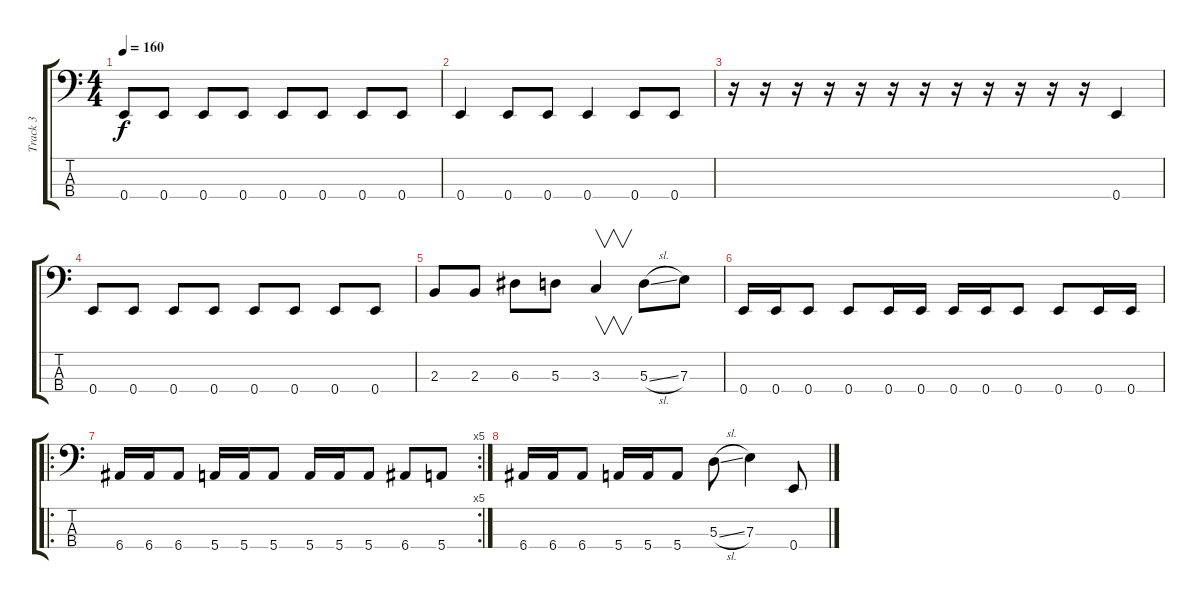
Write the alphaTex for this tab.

\track ("Track 3" "Track 3") {instrument electricbasspick}
\staff {score tabs}
\tuning (G2 D2 A1 E1) {hide}
\ts (4 4)
\tempo 160
\clef f4
\ks c
0.4.8{dy f} 0.4.8 0.4.8 0.4.8 0.4.8 0.4.8 0.4.8 0.4.8 |
0.4.4 0.4.8 0.4.8 0.4.4 0.4.8 0.4.8 |
r.16 r.16 r.16 r.16 r.16 r.16 r.16 r.16 r.16 r.16 r.16 r.16 0.4.4 |
0.4.8 0.4.8 0.4.8 0.4.8 0.4.8 0.4.8 0.4.8 0.4.8 |
2.3.8 2.3.8 6.3.8 5.3.8 3.3.4{v} 5.3{sl}.8 7.3.8 |
0.4.16 0.4.16 0.4.8 0.4.8 0.4.16 0.4.16 0.4.16 0.4.16 0.4.8 0.4.8 0.4.16 0.4.16 |
\ro
\rc 5
6.4.16 6.4.16 6.4.8 5.4.16 5.4.16 5.4.8 5.4.16 5.4.16 5.4.8 6.4.8 5.4.8 |
6.4.16 6.4.16 6.4.8 5.4.16 5.4.16 5.4.8 5.3{sl}.8 7.3.4 0.4.8
